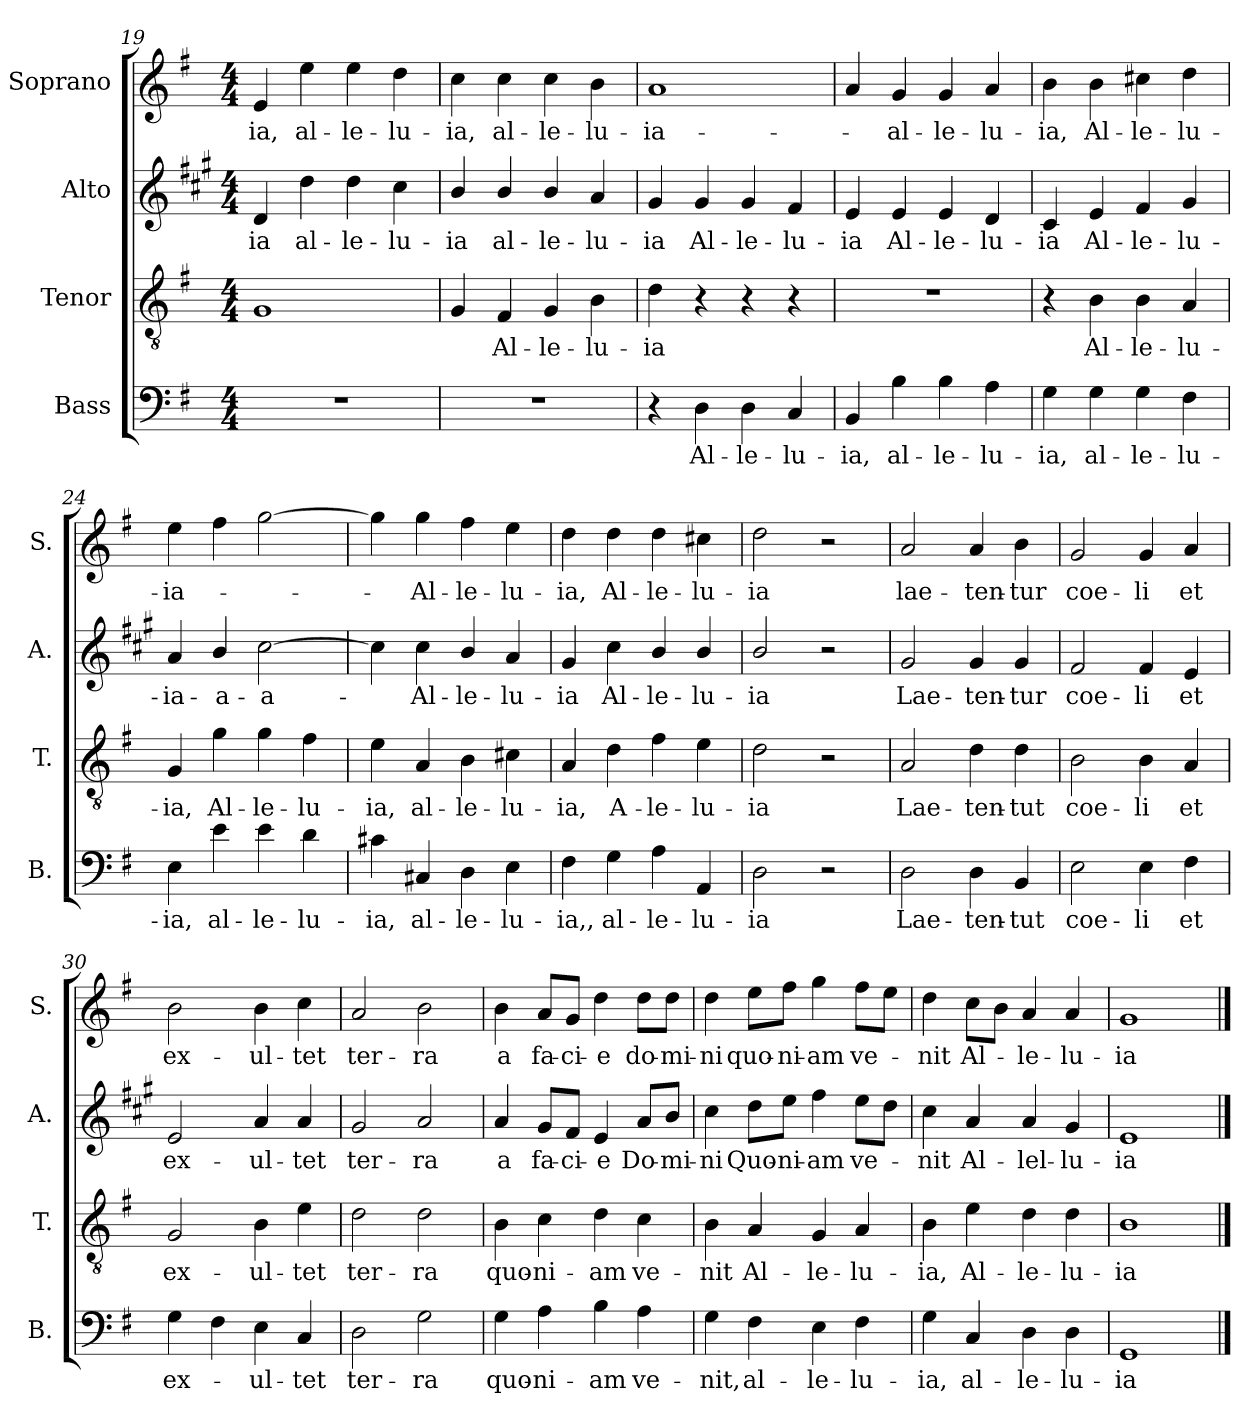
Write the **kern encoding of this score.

**kern	**text	**kern	**text	**kern	**text	**kern	**text
*part4	*part4	*part3	*part3	*part2	*part2	*part1	*part1
*staff4	*staff4	*staff3	*staff3	*staff2	*staff2	*staff1	*staff1
*I"Bass	*	*I"Tenor	*	*I"Alto	*	*I"Soprano	*
*I'B.	*	*I'T.	*	*I'A.	*	*I'S.	*
*clefF4	*	*clefGv2	*	*clefG2	*	*clefG2	*
*	*	*	*	*ITrd1c2	*	*	*
*k[f#]	*	*k[f#]	*	*k[f#]	*	*k[f#]	*
*M4/4	*	*M4/4	*	*M4/4	*	*M4/4	*
=19	=19	=19	=19	=19	=19	=19	=19
!	!	!	!	!	!LO:LY:b	!	!LO:LY:b
1r	.	1G	.	4c/	-ia	4e/	-ia,
!	!	!	!	!	!LO:LY:b	!	!LO:LY:b
.	.	.	.	4cc\	al-	4ee\	al-
!	!	!	!	!	!LO:LY:b	!	!LO:LY:b
.	.	.	.	4cc\	-le-	4ee\	-le-
!	!	!	!	!	!LO:LY:b	!	!LO:LY:b
.	.	.	.	4b\	-lu-	4dd\	-lu-
=20	=20	=20	=20	=20	=20	=20	=20
!	!	!	!	!	!LO:LY:b	!	!LO:LY:b
1r	.	4G/	.	4a/	-ia	4cc\	-ia,
!	!	!	!LO:LY:b	!	!LO:LY:b	!	!LO:LY:b
.	.	4F#/	-Al-	4a/	al-	4cc\	al-
!	!	!	!LO:LY:b	!	!LO:LY:b	!	!LO:LY:b
.	.	4G/	-le-	4a/	-le-	4cc\	-le-
!	!	!	!LO:LY:b	!	!LO:LY:b	!	!LO:LY:b
.	.	4B\	-lu-	4g/	-lu-	4b\	-lu-
=21	=21	=21	=21	=21	=21	=21	=21
!	!	!	!LO:LY:b	!	!LO:LY:b	!	!LO:LY:b
4r	.	4d\	-ia	4f#/	-ia	1a	-ia-
!	!LO:LY:b	!	!	!	!LO:LY:b	!	!
4D\	Al-	4r	.	4f#/	Al-	.	.
!	!LO:LY:b	!	!	!	!LO:LY:b	!	!
4D\	-le-	4r	.	4f#/	-le-	.	.
!	!LO:LY:b	!	!	!	!LO:LY:b	!	!
4C/	-lu-	4r	.	4e/	-lu-	.	.
=22	=22	=22	=22	=22	=22	=22	=22
!	!LO:LY:b	!	!	!	!LO:LY:b	!	!
4BB/	-ia,	1r	.	4d/	-ia	4a/	.
!	!LO:LY:b	!	!	!	!LO:LY:b	!	!LO:LY:b
4B\	al-	.	.	4d/	Al-	4g/	-al-
!	!LO:LY:b	!	!	!	!LO:LY:b	!	!LO:LY:b
4B\	-le-	.	.	4d/	-le-	4g/	-le-
!	!LO:LY:b	!	!	!	!LO:LY:b	!	!LO:LY:b
4A\	-lu-	.	.	4c/	-lu-	4a/	-lu-
=23	=23	=23	=23	=23	=23	=23	=23
!	!LO:LY:b	!	!	!	!LO:LY:b	!	!LO:LY:b
4G\	-ia,	4r	.	4B/	-ia	4b\	-ia,
!	!LO:LY:b	!	!LO:LY:b	!	!LO:LY:b	!	!LO:LY:b
4G\	al-	4B\	Al-	4d/	Al-	4b\	Al-
!	!LO:LY:b	!	!LO:LY:b	!	!LO:LY:b	!	!LO:LY:b
4G\	-le-	4B\	-le-	4e/	-le-	4cc#X\	-le-
!	!LO:LY:b	!	!LO:LY:b	!	!LO:LY:b	!	!LO:LY:b
4F#\	-lu-	4A/	-lu-	4f#/	-lu-	4dd\	-lu-
!!LO:PB:g=z
=24	=24	=24	=24	=24	=24	=24	=24
!	!LO:LY:b	!	!LO:LY:b	!	!LO:LY:b	!	!LO:LY:b
4E\	-ia,	4G/	-ia,	4g/	-ia-	4ee\	-ia-
!	!LO:LY:b	!	!LO:LY:b	!	!LO:LY:b	!	!
4e\	al-	4g\	Al-	4a/	-a-	4ff#\	.
!	!LO:LY:b	!	!LO:LY:b	!	!LO:LY:b	!	!
4e\	-le-	4g\	-le-	[2b\	-a-	[2gg\	.
!	!LO:LY:b	!	!LO:LY:b	!	!	!	!
4d\	-lu-	4f#\	-lu-	.	.	.	.
=25	=25	=25	=25	=25	=25	=25	=25
!	!LO:LY:b	!	!LO:LY:b	!	!	!	!
4c#X\	-ia,	4e\	-ia,	4b\]	.	4gg\]	.
!	!LO:LY:b	!	!LO:LY:b	!	!LO:LY:b	!	!LO:LY:b
4C#X/	al-	4A/	al-	4b\	-Al-	4gg\	-Al-
!	!LO:LY:b	!	!LO:LY:b	!	!LO:LY:b	!	!LO:LY:b
4D\	-le-	4B\	-le-	4a/	-le-	4ff#\	-le-
!	!LO:LY:b	!	!LO:LY:b	!	!LO:LY:b	!	!LO:LY:b
4E\	-lu-	4c#X\	-lu-	4g/	-lu-	4ee\	-lu-
=26	=26	=26	=26	=26	=26	=26	=26
!	!LO:LY:b	!	!LO:LY:b	!	!LO:LY:b	!	!LO:LY:b
4F#\	-ia,,	4A/	-ia,	4f#/	-ia	4dd\	-ia,
!	!LO:LY:b	!	!LO:LY:b	!	!LO:LY:b	!	!LO:LY:b
4G\	al-	4d\	A-	4b\	Al-	4dd\	Al-
!	!LO:LY:b	!	!LO:LY:b	!	!LO:LY:b	!	!LO:LY:b
4A\	-le-	4f#\	-le-	4a/	-le-	4dd\	-le-
!	!LO:LY:b	!	!LO:LY:b	!	!LO:LY:b	!	!LO:LY:b
4AA/	-lu-	4e\	-lu-	4a/	-lu-	4cc#X\	-lu-
=27	=27	=27	=27	=27	=27	=27	=27
!	!LO:LY:b	!	!LO:LY:b	!	!LO:LY:b	!	!LO:LY:b
2D\	-ia	2d\	-ia	2a/	-ia	2dd\	-ia
2r	.	2r	.	2r	.	2r	.
=28	=28	=28	=28	=28	=28	=28	=28
!	!LO:LY:b	!	!LO:LY:b	!	!LO:LY:b	!	!LO:LY:b
2D\	Lae-	2A/	Lae-	2f#/	Lae-	2a/	lae-
!	!LO:LY:b	!	!LO:LY:b	!	!LO:LY:b	!	!LO:LY:b
4D\	-ten-	4d\	-ten-	4f#/	-ten-	4a/	-ten-
!	!LO:LY:b	!	!LO:LY:b	!	!LO:LY:b	!	!LO:LY:b
4BB/	-tut	4d\	-tut	4f#/	-tur	4b\	-tur
=29	=29	=29	=29	=29	=29	=29	=29
!	!LO:LY:b	!	!LO:LY:b	!	!LO:LY:b	!	!LO:LY:b
2E\	coe-	2B\	coe-	2e/	coe-	2g/	coe-
!	!LO:LY:b	!	!LO:LY:b	!	!LO:LY:b	!	!LO:LY:b
4E\	-li	4B\	-li	4e/	-li	4g/	-li
!	!LO:LY:b	!	!LO:LY:b	!	!LO:LY:b	!	!LO:LY:b
4F#\	et	4A/	et	4d/	et	4a/	et
=30	=30	=30	=30	=30	=30	=30	=30
!	!LO:LY:b	!	!LO:LY:b	!	!LO:LY:b	!	!LO:LY:b
4G\	ex-	2G/	ex-	2d/	ex-	2b\	ex-
4F#\	.	.	.	.	.	.	.
!	!LO:LY:b	!	!LO:LY:b	!	!LO:LY:b	!	!LO:LY:b
4E\	-ul-	4B\	-ul-	4g/	-ul-	4b\	-ul-
!	!LO:LY:b	!	!LO:LY:b	!	!LO:LY:b	!	!LO:LY:b
4C/	-tet	4e\	-tet	4g/	-tet	4cc\	-tet
=31	=31	=31	=31	=31	=31	=31	=31
!	!LO:LY:b	!	!LO:LY:b	!	!LO:LY:b	!	!LO:LY:b
2D\	ter-	2d\	ter-	2f#/	ter-	2a/	ter-
!	!LO:LY:b	!	!LO:LY:b	!	!LO:LY:b	!	!LO:LY:b
2G\	-ra	2d\	-ra	2g/	-ra	2b\	-ra
!!LO:LB:g=z
=32	=32	=32	=32	=32	=32	=32	=32
!	!LO:LY:b	!	!LO:LY:b	!	!LO:LY:b	!	!LO:LY:b
4G\	quo-	4B\	quo-	4g/	a	4b\	a
!	!LO:LY:b	!	!LO:LY:b	!	!LO:LY:b	!	!LO:LY:b
4A\	-ni-	4c\	-ni-	8f#/L	fa-	8a/L	fa-
!	!	!	!	!	!LO:LY:b	!	!LO:LY:b
.	.	.	.	8e/J	-ci-	8g/J	-ci-
!	!LO:LY:b	!	!LO:LY:b	!	!LO:LY:b	!	!LO:LY:b
4B\	-am	4d\	-am	4d/	-e	4dd\	-e
!	!LO:LY:b	!	!LO:LY:b	!	!LO:LY:b	!	!LO:LY:b
4A\	ve-	4c\	ve-	8g/L	Do-	8dd\L	do-
!	!	!	!	!	!LO:LY:b	!	!LO:LY:b
.	.	.	.	8a/J	-mi-	8dd\J	-mi-
=33	=33	=33	=33	=33	=33	=33	=33
!	!LO:LY:b	!	!LO:LY:b	!	!LO:LY:b	!	!LO:LY:b
4G\	-nit,	4B\	-nit	4b\	-ni	4dd\	-ni
!	!LO:LY:b	!	!LO:LY:b	!	!LO:LY:b	!	!LO:LY:b
4F#\	al-	4A/	Al-	8cc\L	Quo-	8ee\L	quo-
!	!	!	!	!	!LO:LY:b	!	!LO:LY:b
.	.	.	.	8dd\J	-ni-	8ff#\J	-ni-
!	!LO:LY:b	!	!LO:LY:b	!	!LO:LY:b	!	!LO:LY:b
4E\	-le-	4G/	-le-	4ee\	-am	4gg\	-am
!	!LO:LY:b	!	!LO:LY:b	!	!LO:LY:b	!	!LO:LY:b
4F#\	-lu-	4A/	-lu-	8dd\L	ve-	8ff#\L	ve-
.	.	.	.	8cc\J	.	8ee\J	.
=34	=34	=34	=34	=34	=34	=34	=34
!	!LO:LY:b	!	!LO:LY:b	!	!LO:LY:b	!	!LO:LY:b
4G\	-ia,	4B\	-ia,	4b\	-nit	4dd\	-nit
!	!LO:LY:b	!	!LO:LY:b	!	!LO:LY:b	!	!LO:LY:b
4C/	al-	4e\	Al-	4g/	Al-	8cc\L	Al-
.	.	.	.	.	.	8b\J	.
!	!LO:LY:b	!	!LO:LY:b	!	!LO:LY:b	!	!LO:LY:b
4D\	-le-	4d\	-le-	4g/	-lel-	4a/	-le-
!	!LO:LY:b	!	!LO:LY:b	!	!LO:LY:b	!	!LO:LY:b
4D\	-lu-	4d\	-lu-	4f#/	-lu-	4a/	-lu-
=35	=35	=35	=35	=35	=35	=35	=35
!	!LO:LY:b	!	!LO:LY:b	!	!LO:LY:b	!	!LO:LY:b
1GG	-ia	1B	-ia	1d	-ia	1g	-ia
==	==	==	==	==	==	==	==
*-	*-	*-	*-	*-	*-	*-	*-
